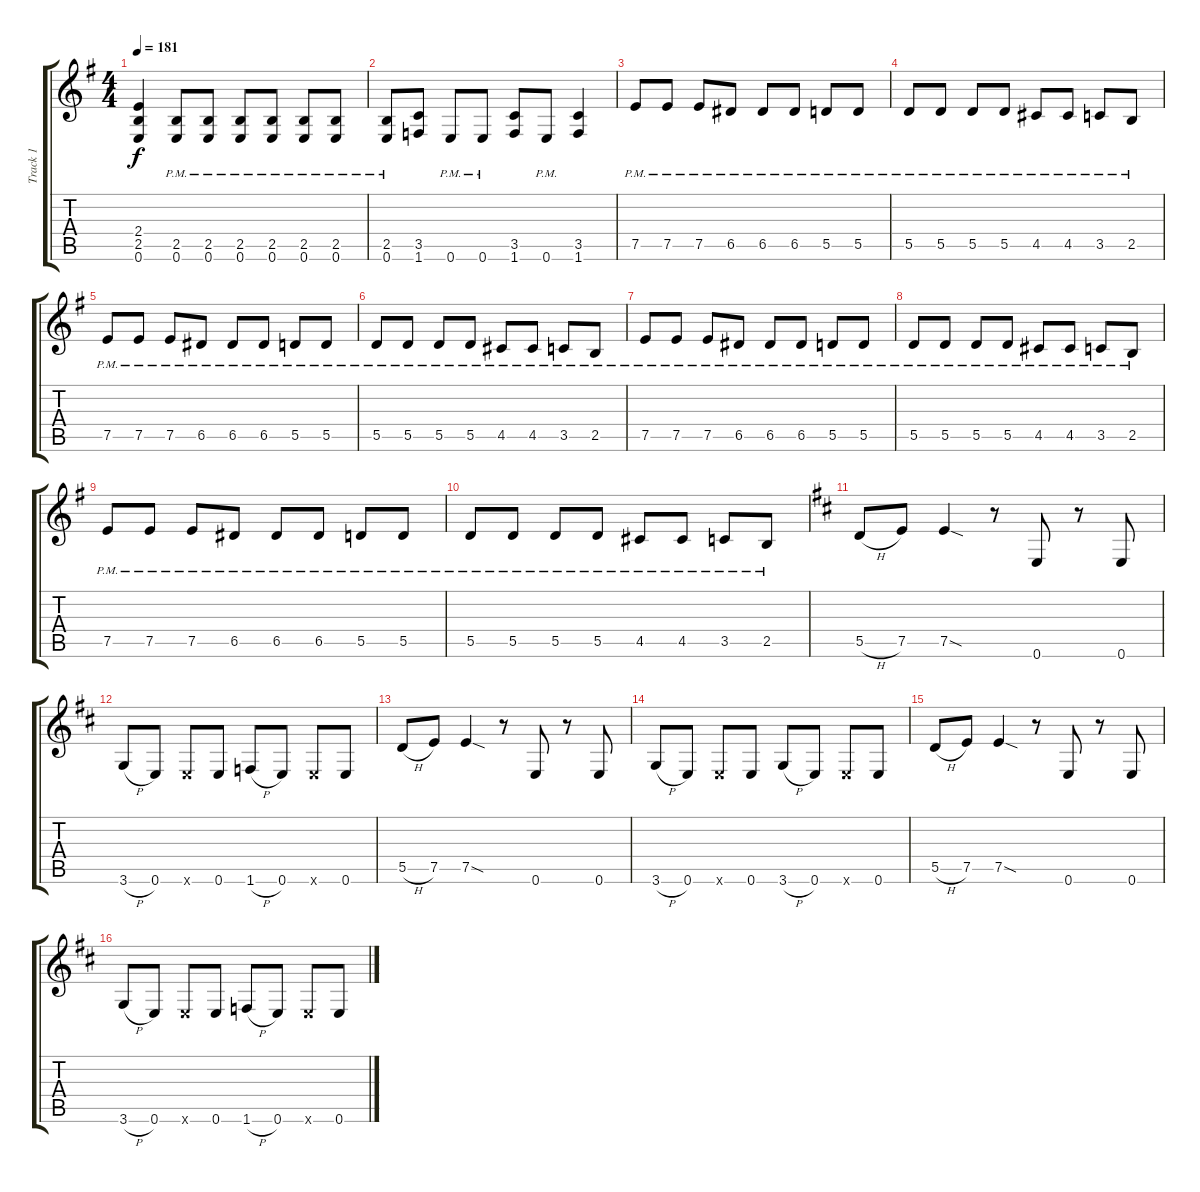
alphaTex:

\track ("Track 1" "Track 1") {instrument acousticguitarsteel}
\staff {score tabs}
\tuning (E4 B3 G3 D3 A2 E2) {hide}
\ts (4 4)
\tempo 181
\clef g2
\ks g
(2.4 2.5 0.6).4{dy f} (2.5{pm} 0.6{pm}).8 (2.5{pm} 0.6{pm}).8 (2.5{pm} 0.6{pm}).8 (2.5{pm} 0.6{pm}).8 (2.5{pm} 0.6{pm}).8 (2.5{pm} 0.6{pm}).8 |
(2.5{pm} 0.6{pm}).8 (3.5 1.6).8 0.6{pm}.8 0.6{pm}.8 (3.5 1.6).8 0.6{pm}.8 (3.5 1.6).4 |
7.5{pm}.8 7.5{pm}.8 7.5{pm}.8 6.5{pm}.8 6.5{pm}.8 6.5{pm}.8 5.5{pm}.8 5.5{pm}.8 |
5.5{pm}.8 5.5{pm}.8 5.5{pm}.8 5.5{pm}.8 4.5{pm}.8 4.5{pm}.8 3.5{pm}.8 2.5{pm}.8 |
7.5{pm}.8 7.5{pm}.8 7.5{pm}.8 6.5{pm}.8 6.5{pm}.8 6.5{pm}.8 5.5{pm}.8 5.5{pm}.8 |
5.5{pm}.8 5.5{pm}.8 5.5{pm}.8 5.5{pm}.8 4.5{pm}.8 4.5{pm}.8 3.5{pm}.8 2.5{pm}.8 |
7.5{pm}.8 7.5{pm}.8 7.5{pm}.8 6.5{pm}.8 6.5{pm}.8 6.5{pm}.8 5.5{pm}.8 5.5{pm}.8 |
5.5{pm}.8 5.5{pm}.8 5.5{pm}.8 5.5{pm}.8 4.5{pm}.8 4.5{pm}.8 3.5{pm}.8 2.5{pm}.8 |
7.5{pm}.8 7.5{pm}.8 7.5{pm}.8 6.5{pm}.8 6.5{pm}.8 6.5{pm}.8 5.5{pm}.8 5.5{pm}.8 |
5.5{pm}.8 5.5{pm}.8 5.5{pm}.8 5.5{pm}.8 4.5{pm}.8 4.5{pm}.8 3.5{pm}.8 2.5{pm}.8 |
\ks d
5.5{h}.8 7.5.8 7.5{sod}.4 r.8 0.6.8 r.8 0.6.8 |
3.6{h}.8 0.6.8 0.6{x}.8 0.6.8 1.6{h}.8 0.6.8 0.6{x}.8 0.6.8 |
5.5{h}.8 7.5.8 7.5{sod}.4 r.8 0.6.8 r.8 0.6.8 |
3.6{h}.8 0.6.8 0.6{x}.8 0.6.8 3.6{h}.8 0.6.8 0.6{x}.8 0.6.8 |
5.5{h}.8 7.5.8 7.5{sod}.4 r.8 0.6.8 r.8 0.6.8 |
3.6{h}.8 0.6.8 0.6{x}.8 0.6.8 1.6{h}.8 0.6.8 0.6{x}.8 0.6.8
